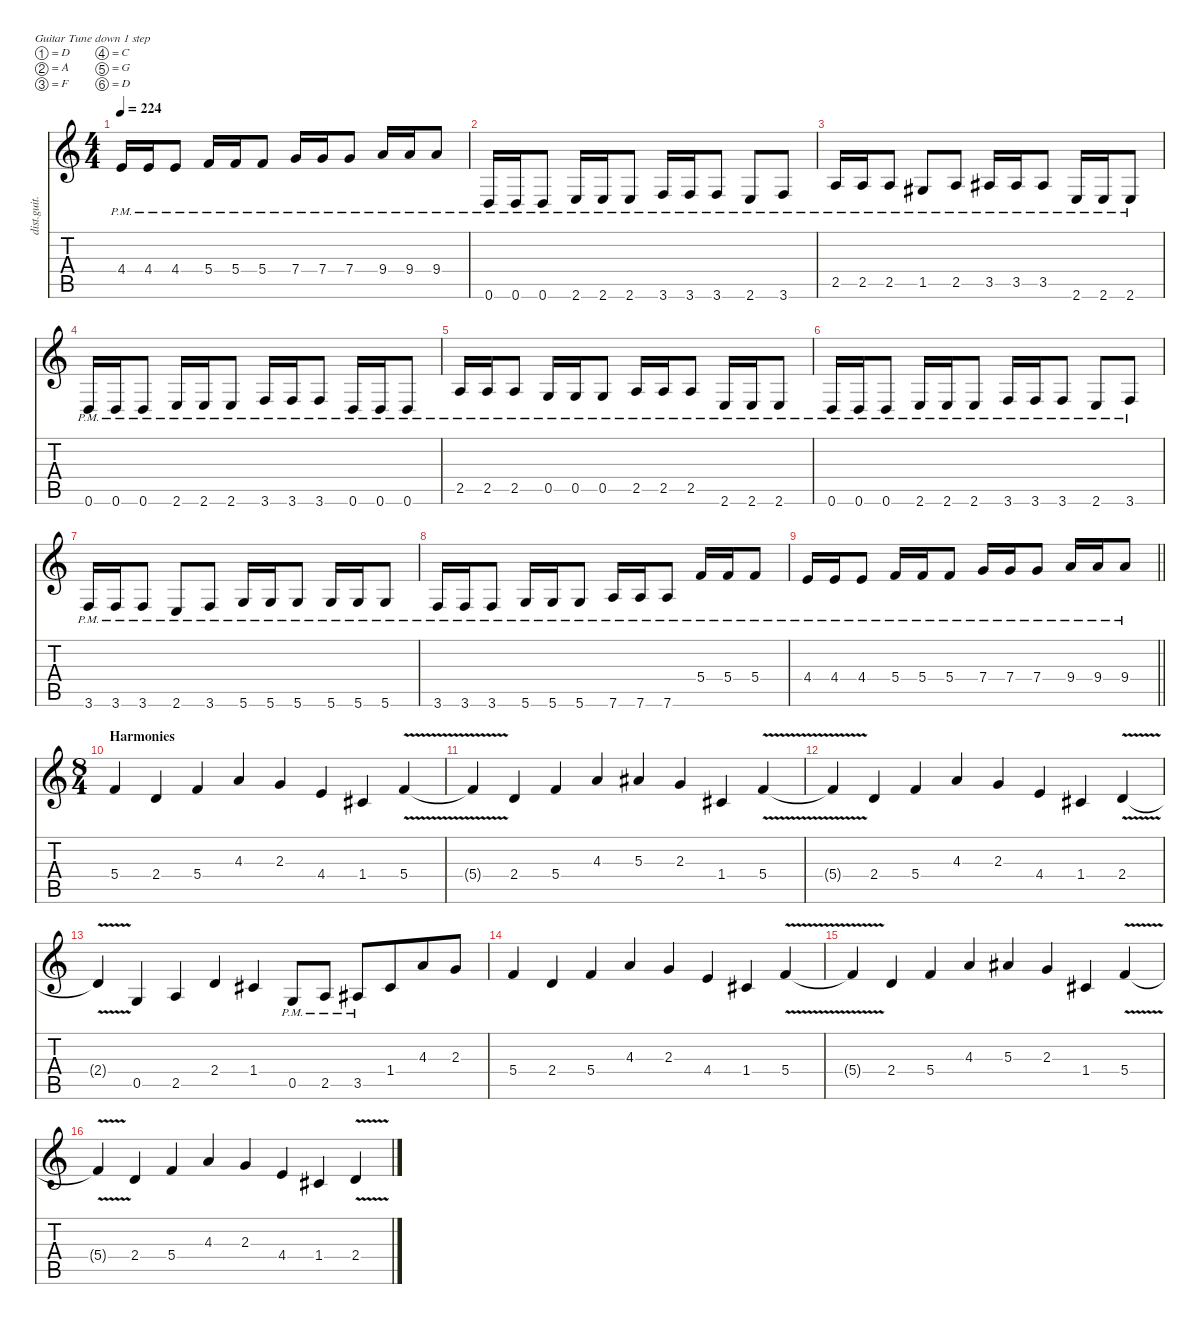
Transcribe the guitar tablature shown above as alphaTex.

\defaultSystemsLayout 4
\hideDynamics
\bracketExtendMode nobrackets
\otherSystemsTrackNameOrientation horizontal
\track ("Left Guitar" "dist.guit.") {instrument distortionguitar}
\staff {score tabs}
\tuning (D4 A3 F3 C3 G2 D2)
\ts (4 4)
\tempo 224
\clef g2
\ks c
4.4{pm}.16{dy f beam Up} 4.4{pm}.16{beam Up} 4.4{pm}.8{beam Up} 5.4{pm}.16{beam Up} 5.4{pm}.16{beam Up} 5.4{pm}.8{beam Up} 7.4{pm}.16{beam Up} 7.4{pm}.16{beam Up} 7.4{pm}.8{beam Up} 9.4{pm}.16{beam Up} 9.4{pm}.16{beam Up} 9.4{pm}.8{beam Up} |
0.6{pm}.16{beam Up} 0.6{pm}.16{beam Up} 0.6{pm}.8{beam Up} 2.6{pm}.16{beam Up} 2.6{pm}.16{beam Up} 2.6{pm}.8{beam Up} 3.6{pm}.16{beam Up} 3.6{pm}.16{beam Up} 3.6{pm}.8{beam Up} 2.6{pm}.8{beam Up} 3.6{pm}.8{beam Up} |
2.5{pm}.16{beam Up} 2.5{pm}.16{beam Up} 2.5{pm}.8{beam Up} 1.5{pm acc #}.8{beam Up} 2.5{pm}.8{beam Up} 3.5{pm acc #}.16{beam Up} 3.5{pm acc #}.16{beam Up} 3.5{pm acc #}.8{beam Up} 2.6{pm}.16{beam Up} 2.6{pm}.16{beam Up} 2.6{pm}.8{beam Up} |
0.6{pm}.16{beam Up} 0.6{pm}.16{beam Up} 0.6{pm}.8{beam Up} 2.6{pm}.16{beam Up} 2.6{pm}.16{beam Up} 2.6{pm}.8{beam Up} 3.6{pm}.16{beam Up} 3.6{pm}.16{beam Up} 3.6{pm}.8{beam Up} 0.6{pm}.16{beam Up} 0.6{pm}.16{beam Up} 0.6{pm}.8{beam Up} |
2.5{pm}.16{beam Up} 2.5{pm}.16{beam Up} 2.5{pm}.8{beam Up} 0.5{pm}.16{beam Up} 0.5{pm}.16{beam Up} 0.5{pm}.8{beam Up} 2.5{pm}.16{beam Up} 2.5{pm}.16{beam Up} 2.5{pm}.8{beam Up} 2.6{pm}.16{beam Up} 2.6{pm}.16{beam Up} 2.6{pm}.8{beam Up} |
0.6{pm}.16{beam Up} 0.6{pm}.16{beam Up} 0.6{pm}.8{beam Up} 2.6{pm}.16{beam Up} 2.6{pm}.16{beam Up} 2.6{pm}.8{beam Up} 3.6{pm}.16{beam Up} 3.6{pm}.16{beam Up} 3.6{pm}.8{beam Up} 2.6{pm}.8{beam Up} 3.6{pm}.8{beam Up} |
3.6{pm}.16{beam Up} 3.6{pm}.16{beam Up} 3.6{pm}.8{beam Up} 2.6{pm}.8{beam Up} 3.6{pm}.8{beam Up} 5.6{pm}.16{beam Up} 5.6{pm}.16{beam Up} 5.6{pm}.8{beam Up} 5.6{pm}.16{beam Up} 5.6{pm}.16{beam Up} 5.6{pm}.8{beam Up} |
3.6{pm}.16{beam Up} 3.6{pm}.16{beam Up} 3.6{pm}.8{beam Up} 5.6{pm}.16{beam Up} 5.6{pm}.16{beam Up} 5.6{pm}.8{beam Up} 7.6{pm}.16{beam Up} 7.6{pm}.16{beam Up} 7.6{pm}.8{beam Up} 5.4{pm}.16{beam Up} 5.4{pm}.16{beam Up} 5.4{pm}.8{beam Up} |
\barLineRight lightlight
4.4{pm}.16{beam Up} 4.4{pm}.16{beam Up} 4.4{pm}.8{beam Up} 5.4{pm}.16{beam Up} 5.4{pm}.16{beam Up} 5.4{pm}.8{beam Up} 7.4{pm}.16{beam Up} 7.4{pm}.16{beam Up} 7.4{pm}.8{beam Up} 9.4{pm}.16{beam Up} 9.4{pm}.16{beam Up} 9.4{pm}.8{beam Up} |
\ts (8 4)
\beaming (8 4 4 4 4)
\section ("" "Harmonies")
5.4.4{beam Up} 2.4.4{beam Up} 5.4.4{beam Up} 4.3.4{beam Up} 2.3.4{beam Up} 4.4.4{beam Up} 1.4{acc #}.4{beam Up} 5.4{v}.4{beam Up} |
5.4{v t}.4{beam Up} 2.4.4{beam Up} 5.4.4{beam Up} 4.3.4{beam Up} 5.3{acc #}.4{beam Up} 2.3.4{beam Up} 1.4{acc #}.4{beam Up} 5.4{v}.4{beam Up} |
5.4{v t}.4{beam Up} 2.4.4{beam Up} 5.4.4{beam Up} 4.3.4{beam Up} 2.3.4{beam Up} 4.4.4{beam Up} 1.4{acc #}.4{beam Up} 2.4{v}.4{beam Up} |
2.4{v t}.4{beam Up} 0.5.4{beam Up} 2.5.4{beam Up} 2.4.4{beam Up} 1.4{acc #}.4{beam Up} 0.5{pm}.8{beam Up} 2.5{pm}.8{beam Up} 3.5{pm acc #}.8{beam Up} 1.4{acc #}.8{beam Up} 4.3.8{beam Up} 2.3.8{beam Up} |
5.4.4{beam Up} 2.4.4{beam Up} 5.4.4{beam Up} 4.3.4{beam Up} 2.3.4{beam Up} 4.4.4{beam Up} 1.4{acc #}.4{beam Up} 5.4{v}.4{beam Up} |
5.4{v t}.4{beam Up} 2.4.4{beam Up} 5.4.4{beam Up} 4.3.4{beam Up} 5.3{acc #}.4{beam Up} 2.3.4{beam Up} 1.4{acc #}.4{beam Up} 5.4{v}.4{beam Up} |
5.4{v t}.4{beam Up} 2.4.4{beam Up} 5.4.4{beam Up} 4.3.4{beam Up} 2.3.4{beam Up} 4.4.4{beam Up} 1.4{acc #}.4{beam Up} 2.4{v}.4{beam Up}
